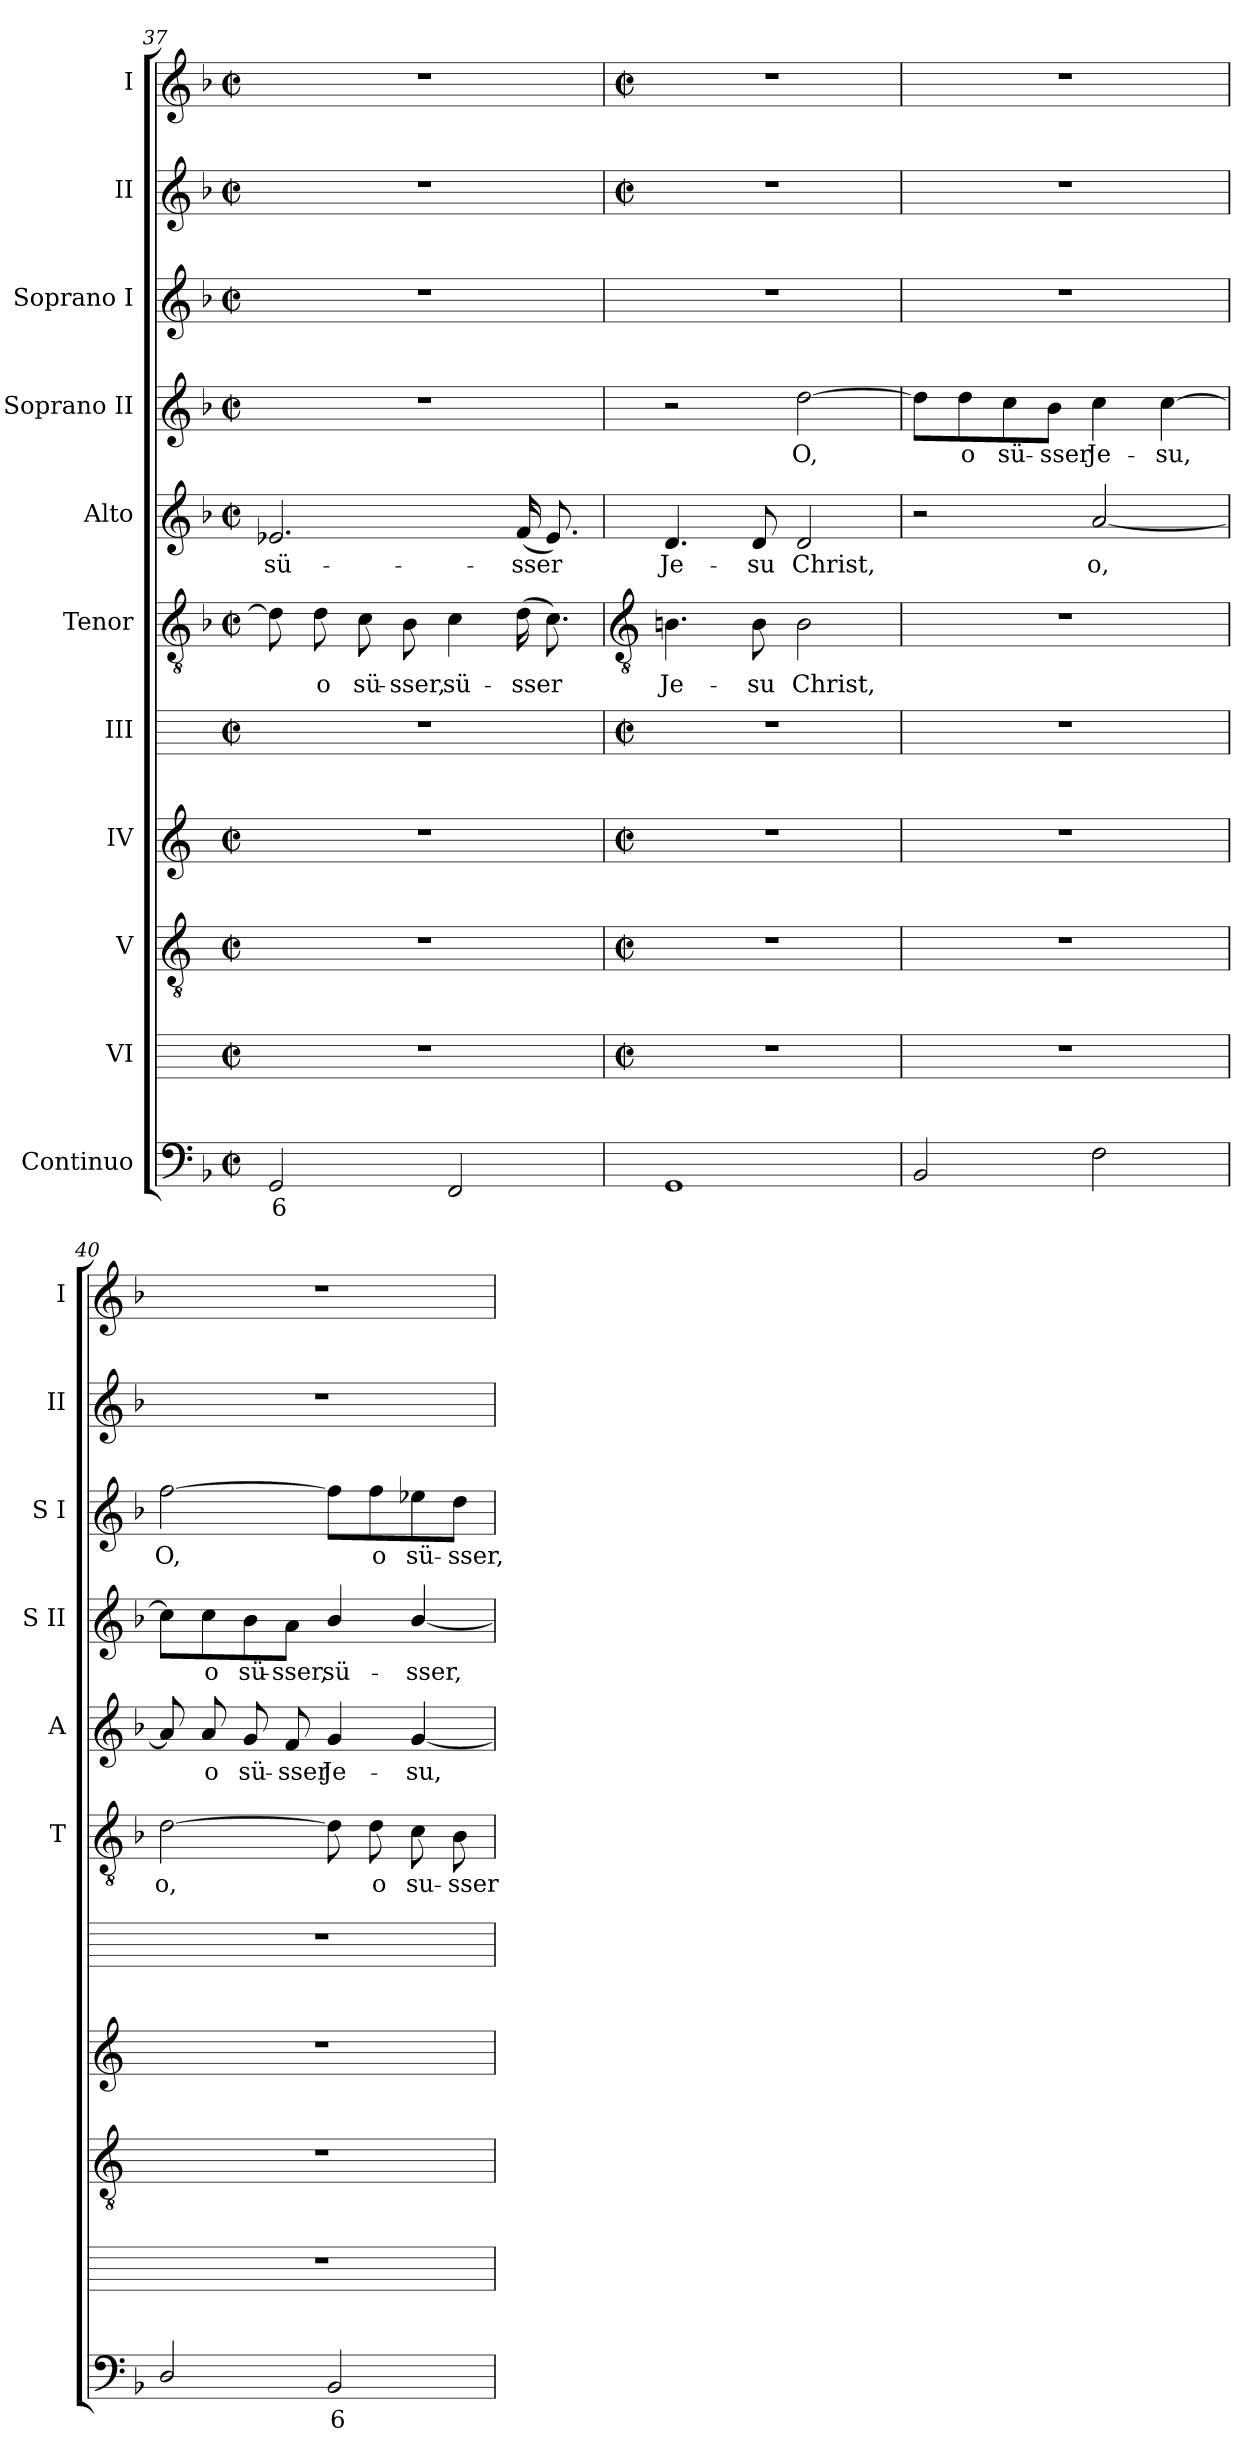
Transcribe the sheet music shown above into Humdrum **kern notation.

**kern	**text	**kern	**kern	**kern	**kern	**kern	**text	**kern	**text	**kern	**text	**kern	**text	**kern	**kern
*part11	*part11	*part10	*part9	*part8	*part7	*part6	*part6	*part5	*part5	*part4	*part4	*part3	*part3	*part2	*part1
*staff11	*staff11	*staff10	*staff9	*staff8	*staff7	*staff6	*staff6	*staff5	*staff5	*staff4	*staff4	*staff3	*staff3	*staff2	*staff1
*I"Continuo	*	*I"VI	*I"V	*I"IV	*I"III	*I"Tenor	*	*I"Alto	*	*I"Soprano II	*	*I"Soprano I	*	*I"II	*I"I
*	*	*	*	*	*	*I'T	*	*I'A	*	*I'S II	*	*I'S I	*	*I'II	*I'I
*clefF4	*	*	*clefGv2	*clefG2	*	*clefGv2	*	*clefG2	*	*clefG2	*	*clefG2	*	*clefG2	*clefG2
*	*	*ITrd4c7	*ITrd4c7	*ITrd4c7	*ITrd4c7	*	*	*	*	*	*	*	*	*	*
*k[b-]	*	*	*k[b-]	*k[b-]	*	*k[b-]	*	*k[b-]	*	*k[b-]	*	*k[b-]	*	*k[b-]	*k[b-]
*F:	*	*	*F:	*F:	*	*F:	*	*F:	*	*F:	*	*F:	*	*F:	*F:
*M2/2	*	*M2/2	*M2/2	*M2/2	*M2/2	*M2/2	*	*M2/2	*	*M2/2	*	*M2/2	*	*M2/2	*M2/2
*met(c|)	*	*met(c|)	*met(c|)	*met(c|)	*met(c|)	*met(c|)	*	*met(c|)	*	*met(c|)	*	*met(c|)	*	*met(c|)	*met(c|)
=37	=37	=37	=37	=37	=37	=37	=37	=37	=37	=37	=37	=37	=37	=37	=37
!	!LO:LY:b	!	!	!	!	!	!	!	!LO:LY:b	!	!	!	!	!	!
2GG	6	1r	1r	1r	1r	8d]	.	2.e-X	sü-	1r	.	1r	.	1r	1r
!	!	!	!	!	!	!	!LO:LY:b	!	!	!	!	!	!	!	!
.	.	.	.	.	.	8d	o	.	.	.	.	.	.	.	.
!	!	!	!	!	!	!	!LO:LY:b	!	!	!	!	!	!	!	!
.	.	.	.	.	.	8c	sü-	.	.	.	.	.	.	.	.
!	!	!	!	!	!	!	!LO:LY:b	!	!	!	!	!	!	!	!
.	.	.	.	.	.	8B-	-sser,	.	.	.	.	.	.	.	.
!	!	!	!	!	!	!	!LO:LY:b	!	!	!	!	!	!	!	!
2FF	.	.	.	.	.	4c	sü-	.	.	.	.	.	.	.	.
!	!	!	!	!	!	!	!LO:LY:b	!	!LO:LY:b	!	!	!	!	!	!
.	.	.	.	.	.	(>16dLL	-sser	(<16fLL	-sser	.	.	.	.	.	.
.	.	.	.	.	.	8.cJ)	.	8.e-J)	.	.	.	.	.	.	.
!!LO:LB:g=z
=38	=38	=38	=38	=38	=38	=38	=38	=38	=38	=38	=38	=38	=38	=38	=38
*	*	*	*	*	*	*clefGv2	*	*	*	*	*	*	*	*	*
*	*	*M2/2	*M2/2	*M2/2	*M2/2	*	*	*	*	*	*	*	*	*M2/2	*M2/2
*	*	*met(c|)	*met(c|)	*met(c|)	*met(c|)	*	*	*	*	*	*	*	*	*met(c|)	*met(c|)
!	!	!	!	!	!	!	!LO:LY:b	!	!LO:LY:b	!	!	!	!	!	!
1GG	.	1r	1r	1r	1r	4.Bn	Je-	4.d	Je-	2r	.	1r	.	1r	1r
!	!	!	!	!	!	!	!LO:LY:b	!	!LO:LY:b	!	!	!	!	!	!
.	.	.	.	.	.	8B	-su	8d	-su	.	.	.	.	.	.
!	!	!	!	!	!	!	!LO:LY:b	!	!LO:LY:b	!	!LO:LY:b	!	!	!	!
.	.	.	.	.	.	2B	Christ,	2d	Christ,	[2dd	O,	.	.	.	.
=39	=39	=39	=39	=39	=39	=39	=39	=39	=39	=39	=39	=39	=39	=39	=39
2BB-	.	1r	1r	1r	1r	1r	.	2r	.	8dd\L]	.	1r	.	1r	1r
!	!	!	!	!	!	!	!	!	!	!	!LO:LY:b	!	!	!	!
.	.	.	.	.	.	.	.	.	.	8dd\	o	.	.	.	.
!	!	!	!	!	!	!	!	!	!	!	!LO:LY:b	!	!	!	!
.	.	.	.	.	.	.	.	.	.	8cc\	sü-	.	.	.	.
!	!	!	!	!	!	!	!	!	!	!	!LO:LY:b	!	!	!	!
.	.	.	.	.	.	.	.	.	.	8b-\J	-sser	.	.	.	.
!	!	!	!	!	!	!	!	!	!LO:LY:b	!	!LO:LY:b	!	!	!	!
2F	.	.	.	.	.	.	.	[2a	o,	4cc	Je-	.	.	.	.
!	!	!	!	!	!	!	!	!	!	!	!LO:LY:b	!	!	!	!
.	.	.	.	.	.	.	.	.	.	[4cc	-su,	.	.	.	.
=40	=40	=40	=40	=40	=40	=40	=40	=40	=40	=40	=40	=40	=40	=40	=40
!	!	!	!	!	!	!	!LO:LY:b	!	!	!	!	!	!LO:LY:b	!	!
2D/	.	1r	1r	1r	1r	[2d	o,	8a]	.	8cc\L]	.	[2ff	O,	1r	1r
!	!	!	!	!	!	!	!	!	!LO:LY:b	!	!LO:LY:b	!	!	!	!
.	.	.	.	.	.	.	.	8a	o	8cc\	o	.	.	.	.
!	!	!	!	!	!	!	!	!	!LO:LY:b	!	!LO:LY:b	!	!	!	!
.	.	.	.	.	.	.	.	8g	sü-	8b-\	sü-	.	.	.	.
!	!	!	!	!	!	!	!	!	!LO:LY:b	!	!LO:LY:b	!	!	!	!
.	.	.	.	.	.	.	.	8f	-sser	8a\J	-sser,	.	.	.	.
!	!LO:LY:b	!	!	!	!	!	!	!	!LO:LY:b	!	!LO:LY:b	!	!	!	!
2BB-	6	.	.	.	.	8d]	.	4g	Je-	4b-/	sü-	8ff\L]	.	.	.
!	!	!	!	!	!	!	!LO:LY:b	!	!	!	!	!	!LO:LY:b	!	!
.	.	.	.	.	.	8d	o	.	.	.	.	8ff\	o	.	.
!	!	!	!	!	!	!	!LO:LY:b	!	!LO:LY:b	!	!LO:LY:b	!	!LO:LY:b	!	!
.	.	.	.	.	.	8c	su-	[4g	-su,	[4b-/	-sser,	8ee-X\	sü-	.	.
!	!	!	!	!	!	!	!LO:LY:b	!	!	!	!	!	!LO:LY:b	!	!
.	.	.	.	.	.	8B-	-sser	.	.	.	.	8dd\J	-sser,	.	.
=	=	=	=	=	=	=	=	=	=	=	=	=	=	=	=
*-	*-	*-	*-	*-	*-	*-	*-	*-	*-	*-	*-	*-	*-	*-	*-
